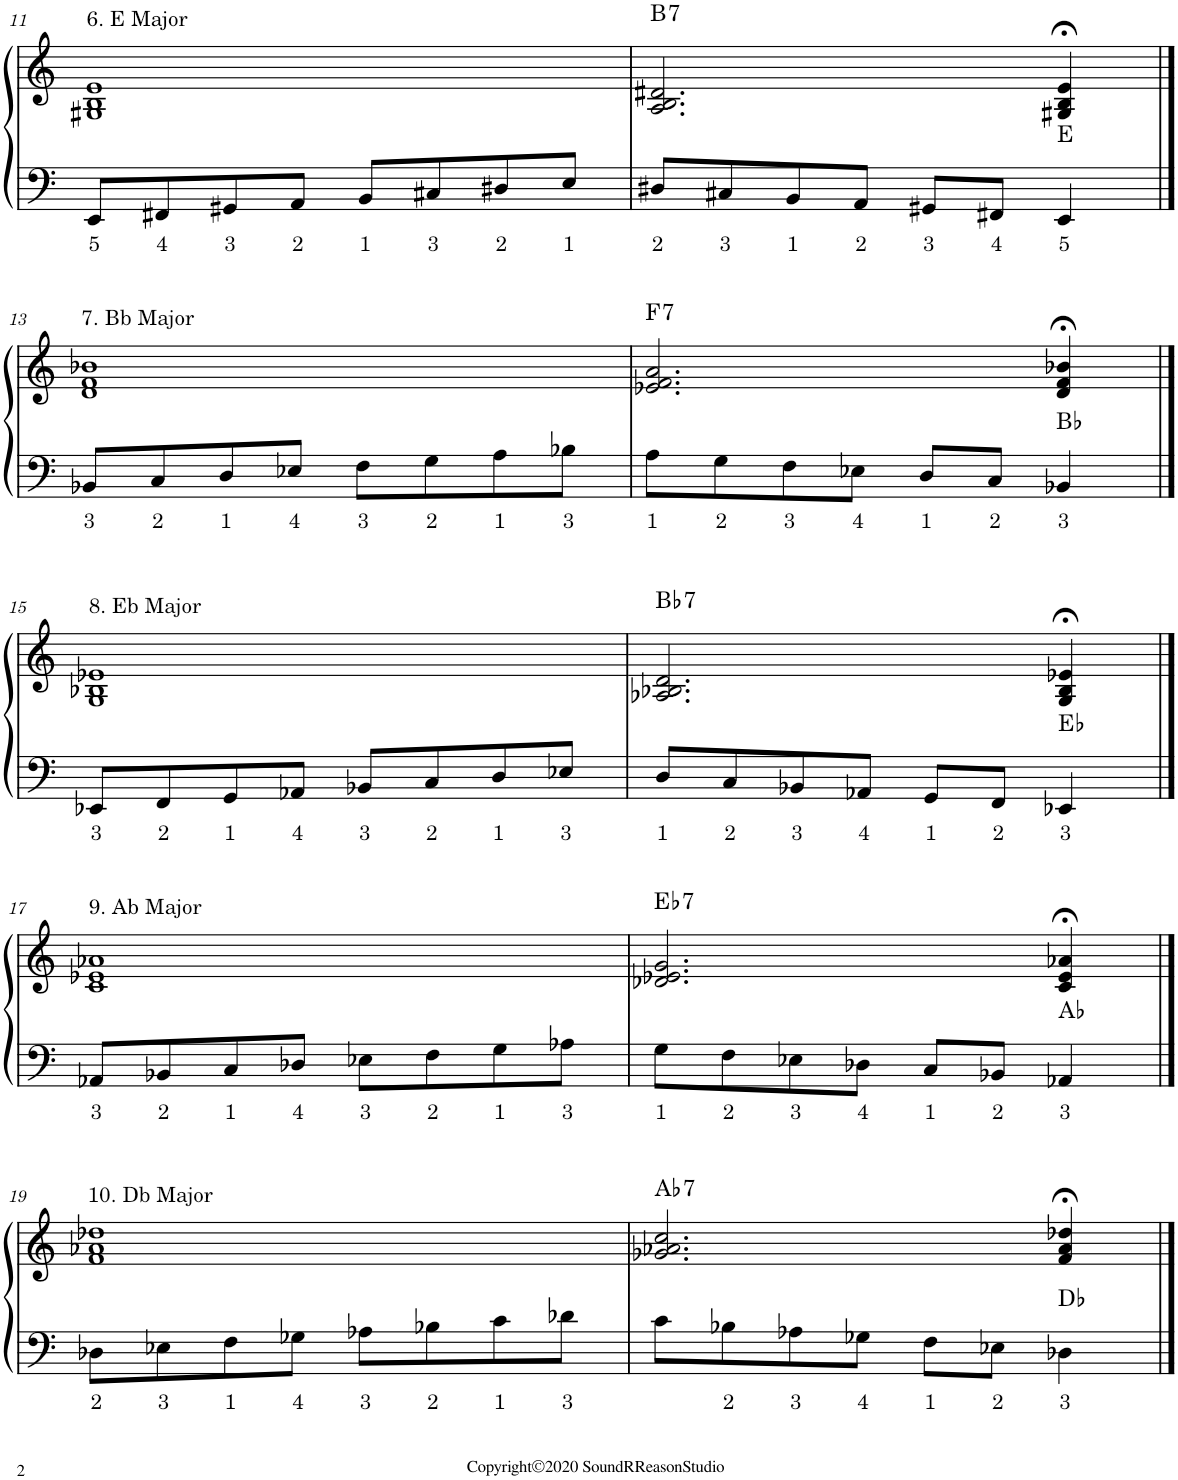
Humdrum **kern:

**kern	**text	**kern	**harte
*part1	*part1	*part1	*part1
*staff2	*staff2	*staff1	*
*I"Piano	*	*	*
*I'Pno.	*	*	*
!!LO:PB:g=z
*clefF4	*	*clefG2	*
*k[]	*	*k[]	*
*M4/4	*	*M4/4	*
=11	=11	=11	=11
!	!	!LO:TX:a:t=6. E Major	!
!	!LO:LY:b	!	!
8EE/L	5	1G#X 1B 1e	.
!	!LO:LY:b	!	!
8FF#X/	4	.	.
!	!LO:LY:b	!	!
8GG#X/	3	.	.
!	!LO:LY:b	!	!
8AA/J	2	.	.
!	!LO:LY:b	!	!
8BB/L	1	.	.
!	!LO:LY:b	!	!
8C#X/	3	.	.
!	!LO:LY:b	!	!
8D#X/	2	.	.
!	!LO:LY:b	!	!
8E/J	1	.	.
=12	=12	=12	=12
!	!LO:LY:b	!	!LO:H:kt=7
8D#X/L	2	2.A/ 2.B/ 2.d#X/	B:7
!	!LO:LY:b	!	!
8C#X/	3	.	.
!	!LO:LY:b	!	!
8BB/	1	.	.
!	!LO:LY:b	!	!
8AA/J	2	.	.
!	!LO:LY:b	!	!
8GG#X/L	3	.	.
!	!LO:LY:b	!	!
8FF#X/J	4	.	.
!	!LO:LY:b	!	!
4EE/	5	4G#X/;< 4B/;< 4e/;<	E:maj
!!LO:LB:g=z
==13	==13	==13	==13
!	!	!LO:TX:a:t=7. Bb Major	!
!	!LO:LY:b	!	!
8BB-X/L	3	1d 1f 1b-X	.
!	!LO:LY:b	!	!
8C/	2	.	.
!	!LO:LY:b	!	!
8D/	1	.	.
!	!LO:LY:b	!	!
8E-X/J	4	.	.
!	!LO:LY:b	!	!
8F\L	3	.	.
!	!LO:LY:b	!	!
8G\	2	.	.
!	!LO:LY:b	!	!
8A\	1	.	.
!	!LO:LY:b	!	!
8B-X\J	3	.	.
=14	=14	=14	=14
!	!LO:LY:b	!	!LO:H:kt=7
8A\L	1	2.e-X/ 2.f/ 2.a/	F:7
!	!LO:LY:b	!	!
8G\	2	.	.
!	!LO:LY:b	!	!
8F\	3	.	.
!	!LO:LY:b	!	!
8E-X\J	4	.	.
!	!LO:LY:b	!	!
8D/L	1	.	.
!	!LO:LY:b	!	!
8C/J	2	.	.
!	!LO:LY:b	!	!
4BB-X/	3	4d/;< 4f/;< 4b-X/;<	Bb:maj
!!LO:LB:g=z
==15	==15	==15	==15
!	!	!LO:TX:a:t=8. Eb Major	!
!	!LO:LY:b	!	!
8EE-X/L	3	1G 1B-X 1e-X	.
!	!LO:LY:b	!	!
8FF/	2	.	.
!	!LO:LY:b	!	!
8GG/	1	.	.
!	!LO:LY:b	!	!
8AA-X/J	4	.	.
!	!LO:LY:b	!	!
8BB-X/L	3	.	.
!	!LO:LY:b	!	!
8C/	2	.	.
!	!LO:LY:b	!	!
8D/	1	.	.
!	!LO:LY:b	!	!
8E-X/J	3	.	.
=16	=16	=16	=16
!	!LO:LY:b	!	!LO:H:kt=7
8D/L	1	2.A-X/ 2.B-X/ 2.d/	Bb:7
!	!LO:LY:b	!	!
8C/	2	.	.
!	!LO:LY:b	!	!
8BB-X/	3	.	.
!	!LO:LY:b	!	!
8AA-X/J	4	.	.
!	!LO:LY:b	!	!
8GG/L	1	.	.
!	!LO:LY:b	!	!
8FF/J	2	.	.
!	!LO:LY:b	!	!
4EE-X/	3	4G/;< 4B-/;< 4e-X/;<	Eb:maj
!!LO:LB:g=z
==17	==17	==17	==17
!	!	!LO:TX:a:t=9. Ab Major	!
!	!LO:LY:b	!	!
8AA-X/L	3	1c 1e-X 1a-X	.
!	!LO:LY:b	!	!
8BB-X/	2	.	.
!	!LO:LY:b	!	!
8C/	1	.	.
!	!LO:LY:b	!	!
8D-X/J	4	.	.
!	!LO:LY:b	!	!
8E-X\L	3	.	.
!	!LO:LY:b	!	!
8F\	2	.	.
!	!LO:LY:b	!	!
8G\	1	.	.
!	!LO:LY:b	!	!
8A-X\J	3	.	.
=18	=18	=18	=18
!	!LO:LY:b	!	!LO:H:kt=7
8G\L	1	2.d-X/ 2.e-X/ 2.g/	Eb:7
!	!LO:LY:b	!	!
8F\	2	.	.
!	!LO:LY:b	!	!
8E-X\	3	.	.
!	!LO:LY:b	!	!
8D-X\J	4	.	.
!	!LO:LY:b	!	!
8C/L	1	.	.
!	!LO:LY:b	!	!
8BB-X/J	2	.	.
!	!LO:LY:b	!	!
4AA-X/	3	4c/;< 4e-/;< 4a-X/;<	Ab:maj
!!LO:LB:g=z
==19	==19	==19	==19
!	!	!LO:TX:a:t=10. Db Major	!
!	!LO:LY:b	!	!
8D-X\L	2	1f 1a-X 1dd-X	.
!	!LO:LY:b	!	!
8E-X\	3	.	.
!	!LO:LY:b	!	!
8F\	1	.	.
!	!LO:LY:b	!	!
8G-X\J	4	.	.
!	!LO:LY:b	!	!
8A-X\L	3	.	.
!	!LO:LY:b	!	!
8B-X\	2	.	.
!	!LO:LY:b	!	!
8c\	1	.	.
!	!LO:LY:b	!	!
8d-X\J	3	.	.
=20	=20	=20	=20
!	!	!	!LO:H:kt=7
8c\L	.	2.g-X/ 2.a-X/ 2.cc/	Ab:7
!	!LO:LY:b	!	!
8B-X\	2	.	.
!	!LO:LY:b	!	!
8A-X\	3	.	.
!	!LO:LY:b	!	!
8G-X\J	4	.	.
!	!LO:LY:b	!	!
8F\L	1	.	.
!	!LO:LY:b	!	!
8E-X\J	2	.	.
!	!LO:LY:b	!	!
4D-X\	3	4f/;< 4a-/;< 4dd-X/;<	Db:maj
==	==	==	==
*-	*-	*-	*-
